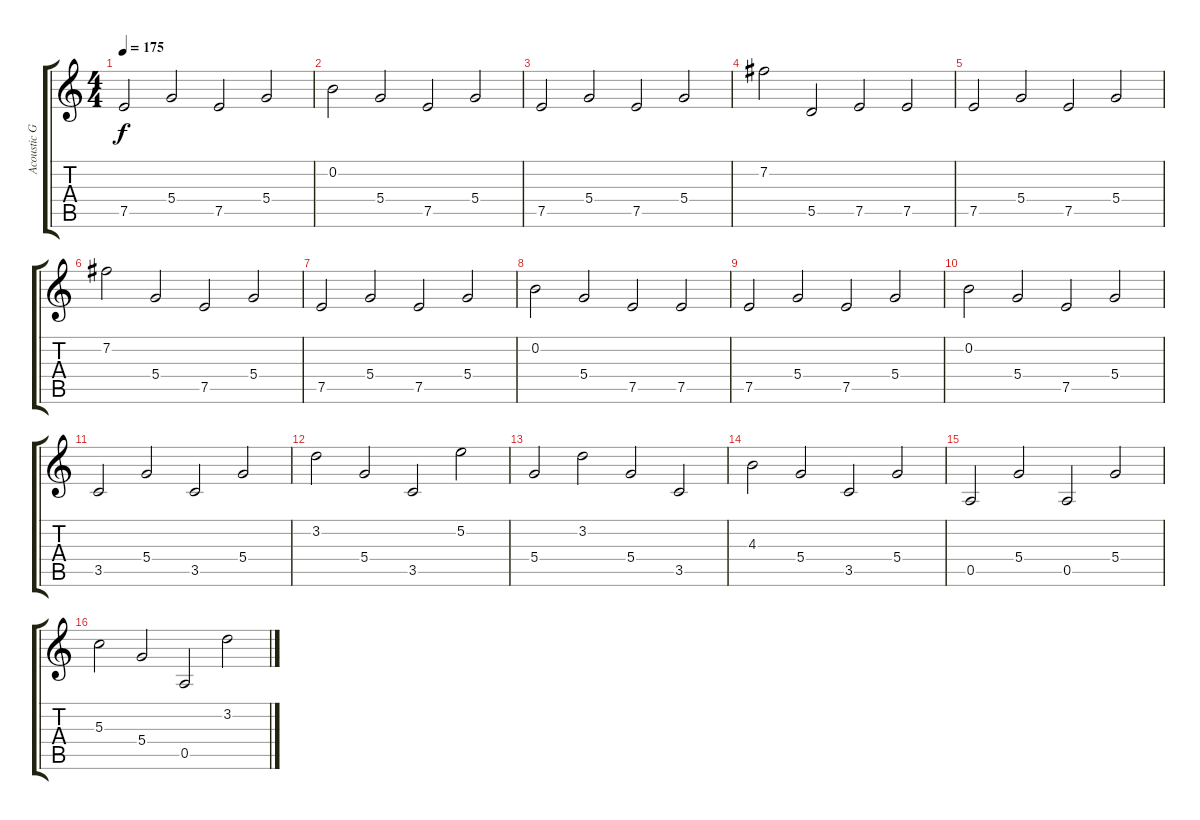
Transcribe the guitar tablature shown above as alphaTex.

\track ("Acoustic Guitar 1" "Acoustic G") {instrument acousticguitarsteel}
\staff {score tabs}
\tuning (E4 B3 G3 D3 A2 E2) {hide}
\ts (4 4)
\tempo 175
\clef g2
\ks c
7.5.2{dy f} 5.4.2 7.5.2 5.4.2 |
0.2.2 5.4.2 7.5.2 5.4.2 |
7.5.2 5.4.2 7.5.2 5.4.2 |
7.2.2 5.5.2 7.5.2 7.5.2 |
7.5.2 5.4.2 7.5.2 5.4.2 |
7.2.2 5.4.2 7.5.2 5.4.2 |
7.5.2 5.4.2 7.5.2 5.4.2 |
0.2.2 5.4.2 7.5.2 7.5.2 |
7.5.2 5.4.2 7.5.2 5.4.2 |
0.2.2 5.4.2 7.5.2 5.4.2 |
3.5.2 5.4.2 3.5.2 5.4.2 |
3.2.2 5.4.2 3.5.2 5.2.2 |
5.4.2 3.2.2 5.4.2 3.5.2 |
4.3.2 5.4.2 3.5.2 5.4.2 |
0.5.2 5.4.2 0.5.2 5.4.2 |
5.3.2 5.4.2 0.5.2 3.2.2
